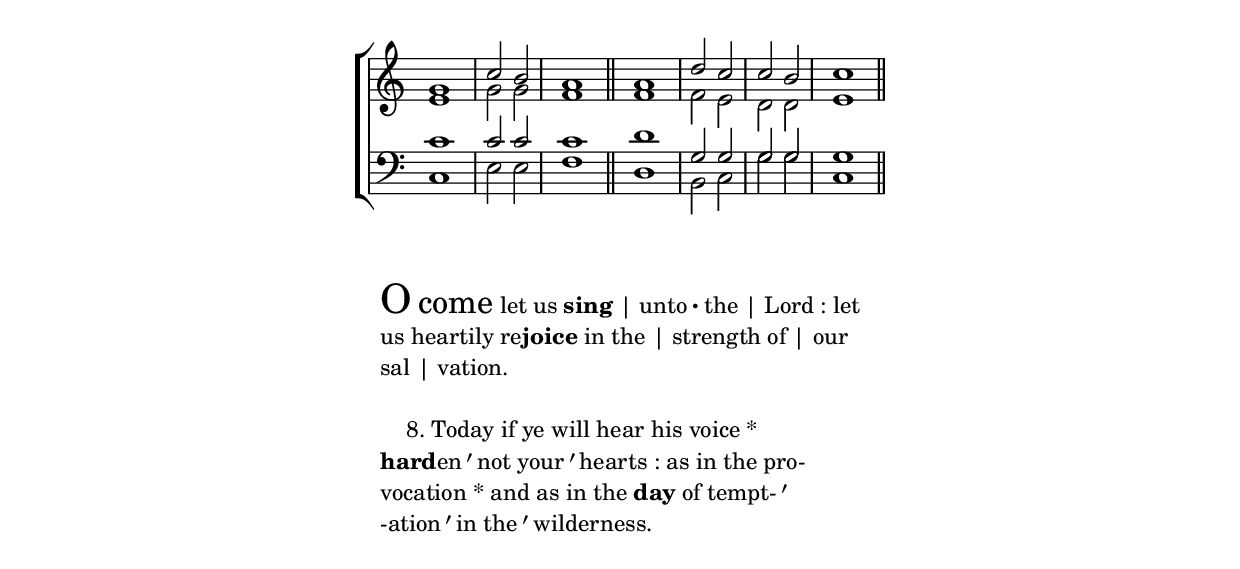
%% DO NOT EDIT this file manually; it is automatically
%% generated from LSR http://lsr.di.unimi.it
%% Make any changes in LSR itself, or in Documentation/snippets/new/ ,
%% and then run scripts/auxiliar/makelsr.py
%%
%% This file is in the public domain.
\version "2.18.0"

\header {
  lsrtags = "template, vocal-music"

  texidoc = "
This template shows one way of setting out an Anglican psalm chant. It
also shows how the verses may be added as stand-alone text under the
music.  The two verses are coded in different styles to demonstrate
more possibilities.

"
  doctitle = "Anglican psalm template"
} % begin verbatim


SopranoMusic = \relative g' {
  g1 | c2 b | a1 | \bar "||"
  a1 | d2 c | c b | c1 | \bar "||"
}

AltoMusic = \relative c' {
  e1 | g2 g | f1 |
  f1 | f2 e | d d | e1 |
}

TenorMusic = \relative a {
  c1 | c2 c | c1 |
  d1 | g,2 g | g g | g1 |
}

BassMusic =  \relative c {
  c1 | e2 e | f1 |
  d1 | b2 c | g' g | c,1 |
}

global = {
  \time 2/2
}

dot = \markup {
  \raise #0.7 \musicglyph #"dots.dot"
}

tick = \markup {
  \raise #1 \fontsize #-5 \musicglyph #"scripts.rvarcomma"
}

% Use markup to center the chant on the page
\markup {
  \fill-line {
    \score {  % centered
      <<
        \new ChoirStaff <<
          \new Staff <<
            \global
            \clef "treble"
            \new Voice = "Soprano" <<
              \voiceOne
              \SopranoMusic
            >>
            \new Voice = "Alto" <<
              \voiceTwo
              \AltoMusic
            >>
          >>
          \new Staff <<
            \clef "bass"
            \global
            \new Voice = "Tenor" <<
              \voiceOne
              \TenorMusic
            >>
            \new Voice = "Bass" <<
              \voiceTwo
              \BassMusic
            >>
          >>
        >>
      >>
      \layout {
        \context {
          \Score
          \override SpacingSpanner.base-shortest-duration = #(ly:make-moment 1/2)
        }
        \context {
          \Staff
          \remove "Time_signature_engraver"
        }
      }
    }  % End score
  }
}  % End markup

\markup {
  \fill-line {
    \column {
      \left-align {
        \null \null \null
        \line {
          \fontsize #5 O
          \fontsize #3 come
          let us \bold sing | unto \dot the | Lord : let
        }
        \line {
          us heartily
          \concat { re \bold joice }
          in the | strength of | our
        }
        \line {
          sal | vation.
        }
        \null
        \line {
          \hspace #2.5 8. Today if ye will hear his voice *
        }
        \line {
          \concat { \bold hard en }
          \tick not your \tick hearts : as in the pro-
        }
        \line {
          vocation * and as in the \bold day of tempt- \tick
        }
        \line {
          -ation \tick in the \tick wilderness.
        }
      }
    }
  }
}
